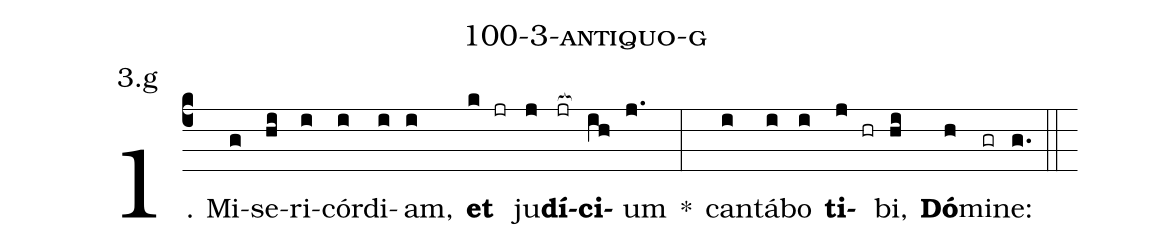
name: 100-3-antiquo-g;
annotation: 3.g;
%%
(c4)1. Mi(g)se(hi)ri(i)cór(i)di(i)am,(i) <b>et</b>(k jr) ju(j)<b>dí</b>(jr[ocb:1{])<b>ci</b>(ih[ocb:0}])um(j.) *(:) can(i)tá(i)bo(i) <b>ti</b>(j hr)bi,(hi) <b>Dó</b>(h)mi(gr)ne:(g.) (::)
